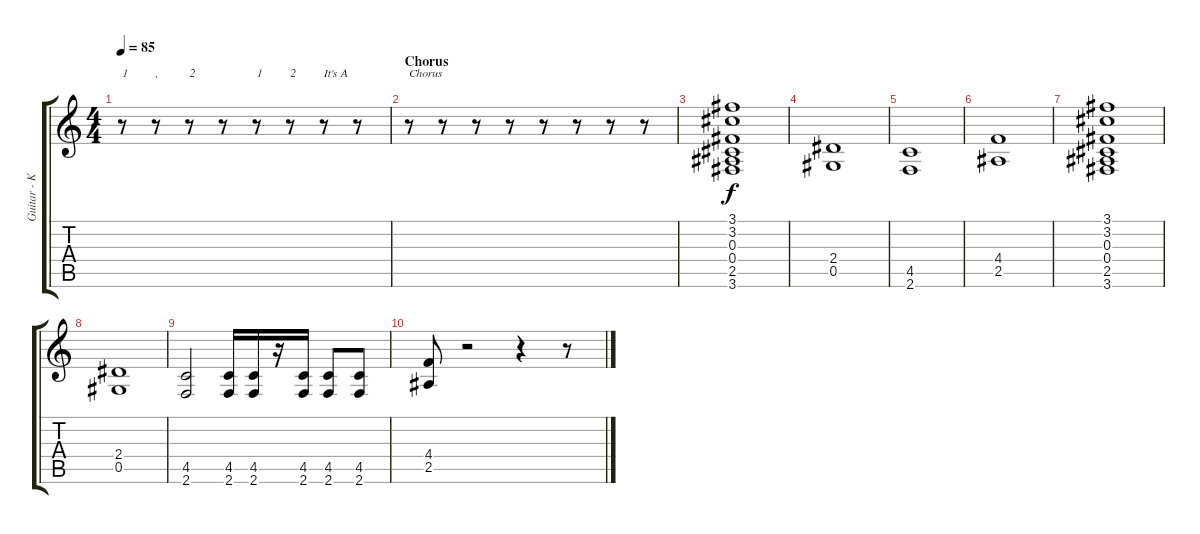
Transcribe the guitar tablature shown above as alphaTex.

\track ("Guitar - Kai Hansen" "Guitar - K") {instrument distortionguitar}
\staff {score tabs}
\tuning (Eb4 Bb3 Gb3 Db3 Ab2 Eb2) {hide}
\ts (4 4)
\tempo 85
\clef g2
\ks c
r.8{txt "1" dy f} r.8{txt ","} r.8{txt "2"} r.8 r.8{txt "1"} r.8{txt "2"} r.8{txt "It's A"} r.8 |
\section ("" "Chorus")
r.8{txt "Chorus"} r.8 r.8 r.8 r.8 r.8 r.8 r.8 |
(3.1 3.2 0.3 0.4 2.5 3.6).1 |
(2.4 0.5).1 |
(4.5 2.6).1 |
(4.4 2.5).1 |
(3.1 3.2 0.3 0.4 2.5 3.6).1 |
(2.4 0.5).1 |
(4.5 2.6).2 (4.5 2.6).16 (4.5 2.6).16 r.16 (4.5 2.6).16 (4.5 2.6).8 (4.5 2.6).8 |
(4.4 2.5).8 r.2 r.4 r.8
